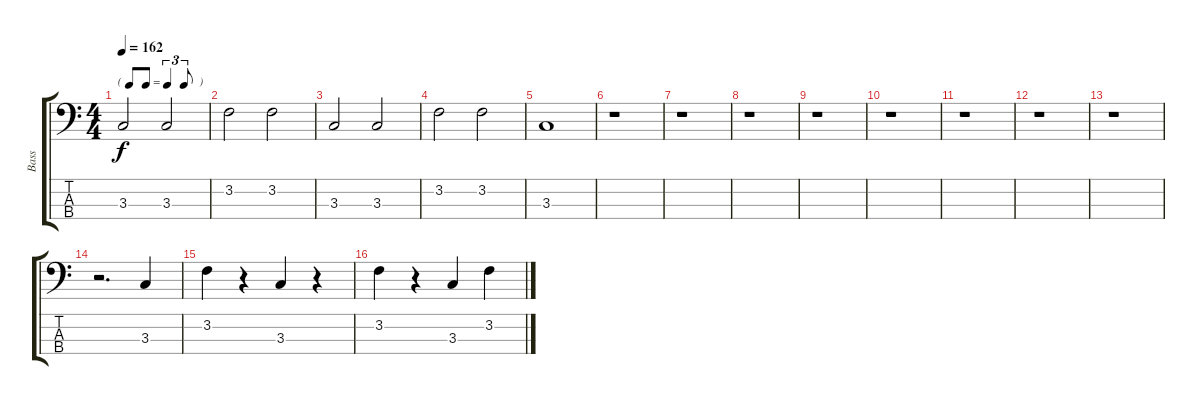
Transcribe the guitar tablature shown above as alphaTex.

\track ("Bass" "Bass") {instrument acousticbass}
\staff {score tabs}
\tuning (G2 D2 A1 E1) {hide}
\ts (4 4)
\tf triplet8th
\tempo 162
\clef f4
\ks c
3.3.2{dy f instrument acousticbass} 3.3.2 |
3.2.2 3.2.2 |
3.3.2 3.3.2 |
3.2.2 3.2.2 |
3.3.1 |
r.1 |
r.1 |
r.1 |
r.1 |
r.1 |
r.1 |
r.1 |
r.1 |
r.2{d} 3.3.4 |
3.2.4 r.4 3.3.4 r.4 |
3.2.4 r.4 3.3.4 3.2.4
